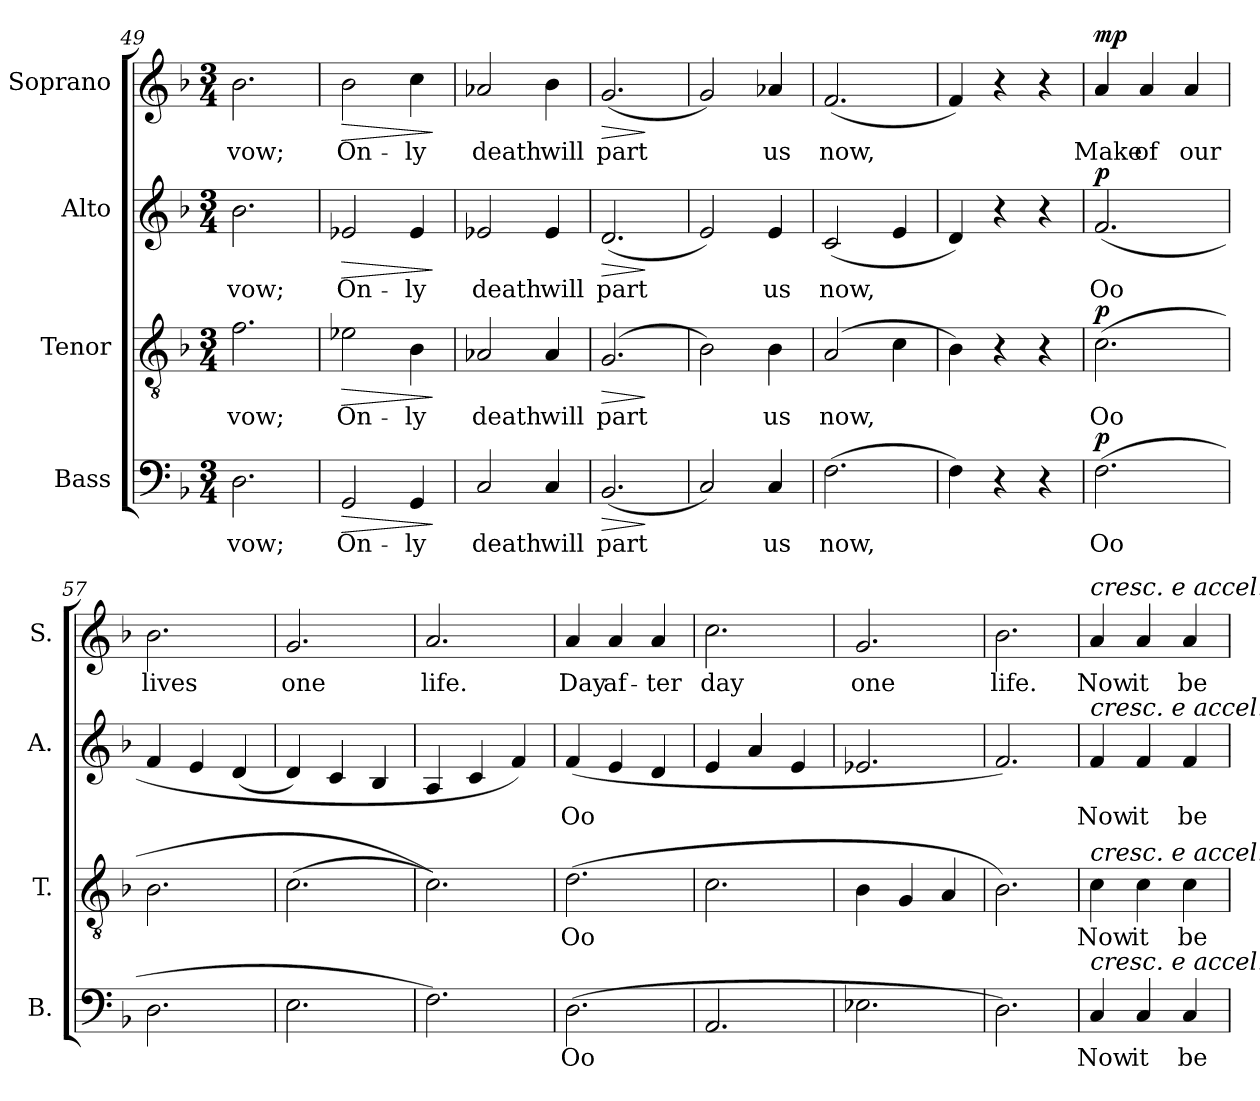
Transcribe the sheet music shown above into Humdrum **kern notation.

**kern	**text	**dynam	**kern	**text	**dynam	**kern	**text	**dynam	**kern	**text	**dynam
*part4	*part4	*part4	*part3	*part3	*part3	*part2	*part2	*part2	*part1	*part1	*part1
*staff4	*staff4	*staff4	*staff3	*staff3	*staff3	*staff2	*staff2	*staff2	*staff1	*staff1	*staff1
*I"Bass	*	*	*I"Tenor	*	*	*I"Alto	*	*	*I"Soprano	*	*
*I'B.	*	*	*I'T.	*	*	*I'A.	*	*	*I'S.	*	*
*clefF4	*	*	*clefGv2	*	*	*clefG2	*	*	*clefG2	*	*
*k[b-]	*	*	*k[b-]	*	*	*k[b-]	*	*	*k[b-]	*	*
*M3/4	*	*	*M3/4	*	*	*M3/4	*	*	*M3/4	*	*
=49	=49	=49	=49	=49	=49	=49	=49	=49	=49	=49	=49
2.D\	vow;	.	2.f\	vow;	.	2.b-\	vow;	.	2.b-\	vow;	.
=50	=50	=50	=50	=50	=50	=50	=50	=50	=50	=50	=50
!	!	!LO:HP:b	!	!	!LO:HP:b	!	!	!LO:HP:b	!	!	!LO:HP:b
2GG/	On-	>	2e-X\	On-	>	2e-X/	On-	>	2b-\	On-	>
4GG/	-ly	.	4B-\	-ly	.	4e-/	-ly	.	4cc\	-ly	.
.	.	]	.	.	]	.	.	]	.	.	]
!!LO:PB:g=z
=51	=51	=51	=51	=51	=51	=51	=51	=51	=51	=51	=51
2C/	death	.	2A-X/	death	.	2e-X/	death	.	2a-X/	death	.
4C/	will	.	4A-/	will	.	4e-/	will	.	4b-\	will	.
=52	=52	=52	=52	=52	=52	=52	=52	=52	=52	=52	=52
!	!	!LO:HP:b	!	!	!LO:HP:b	!	!	!LO:HP:b	!	!	!LO:HP:b
(2.BB-/	part	>	(2.G/	part	>	(2.d/	part	>	(2.g/	part	>
.	.	]	.	.	]	.	.	]	.	.	]
=53	=53	=53	=53	=53	=53	=53	=53	=53	=53	=53	=53
2C/)	.	.	2B-\)	.	.	2e/)	.	.	2g/)	.	.
4C/	us	.	4B-\	us	.	4e/	us	.	4a-X/	us	.
=54	=54	=54	=54	=54	=54	=54	=54	=54	=54	=54	=54
(2.F\	now,	.	(2A/	now,	.	(2c/	now,	.	(2.f/	now,	.
.	.	.	4c\	.	.	4e/	.	.	.	.	.
=55	=55	=55	=55	=55	=55	=55	=55	=55	=55	=55	=55
4F\)	.	.	4B-\)	.	.	4d/)	.	.	4f/)	.	.
4r	.	.	4r	.	.	4r	.	.	4r	.	.
4r	.	.	4r	.	.	4r	.	.	4r	.	.
=56	=56	=56	=56	=56	=56	=56	=56	=56	=56	=56	=56
!	!	!LO:DY:a	!	!	!LO:DY:a	!	!	!LO:DY:a	!	!	!LO:DY:a
(2.F\	Oo	p	(2.c\	Oo	p	(2.f/	Oo	p	4a/	Make	mp
.	.	.	.	.	.	.	.	.	4a/	of	.
.	.	.	.	.	.	.	.	.	4a/	our	.
=57	=57	=57	=57	=57	=57	=57	=57	=57	=57	=57	=57
2.D\	.	.	2.B-\	.	.	4f/	.	.	2.b-\	lives	.
.	.	.	.	.	.	4e/	.	.	.	.	.
.	.	.	.	.	.	(4d/	.	.	.	.	.
=58	=58	=58	=58	=58	=58	=58	=58	=58	=58	=58	=58
2.E\	.	.	(2.c\	.	.	4d/)	.	.	2.g/	one	.
.	.	.	.	.	.	4c/	.	.	.	.	.
.	.	.	.	.	.	4B-/	.	.	.	.	.
=59	=59	=59	=59	=59	=59	=59	=59	=59	=59	=59	=59
2.F\)	.	.	2.c\))	.	.	4A/	.	.	2.a/	life.	.
.	.	.	.	.	.	4c/	.	.	.	.	.
.	.	.	.	.	.	4f/)	.	.	.	.	.
=60	=60	=60	=60	=60	=60	=60	=60	=60	=60	=60	=60
(2.D\	Oo	.	(2.d\	Oo	.	(4f/	Oo	.	4a/	Day	.
.	.	.	.	.	.	4e/	.	.	4a/	af-	.
.	.	.	.	.	.	4d/	.	.	4a/	-ter	.
!!LO:LB:g=z
=61	=61	=61	=61	=61	=61	=61	=61	=61	=61	=61	=61
2.AA/	.	.	2.c\	.	.	4e/	.	.	2.cc\	day	.
.	.	.	.	.	.	4a/	.	.	.	.	.
.	.	.	.	.	.	4e/	.	.	.	.	.
=62	=62	=62	=62	=62	=62	=62	=62	=62	=62	=62	=62
2.E-X\	.	.	4B-\	.	.	2.e-X/	.	.	2.g/	one	.
.	.	.	4G/	.	.	.	.	.	.	.	.
.	.	.	4A/	.	.	.	.	.	.	.	.
=63	=63	=63	=63	=63	=63	=63	=63	=63	=63	=63	=63
2.D\)	.	.	2.B-\)	.	.	2.f/)	.	.	2.b-\	life.	.
=64	=64	=64	=64	=64	=64	=64	=64	=64	=64	=64	=64
!	!	!	!	!	!	!	!	!	!LO:TX:a:i:t=cresc. e accel.	!	!
!	!	!	!	!	!	!LO:TX:a:i:t=cresc. e accel.	!	!	!	!	!
!	!	!	!LO:TX:a:i:t=cresc. e accel.	!	!	!	!	!	!	!	!
!LO:TX:a:i:t=cresc. e accel.	!	!	!	!	!	!	!	!	!	!	!
4C/	Now	.	4c\	Now	.	4f/	Now	.	4a/	Now	.
4C/	it	.	4c\	it	.	4f/	it	.	4a/	it	.
4C/	be-	.	4c\	be-	.	4f/	be-	.	4a/	be-	.
=	=	=	=	=	=	=	=	=	=	=	=
*-	*-	*-	*-	*-	*-	*-	*-	*-	*-	*-	*-
